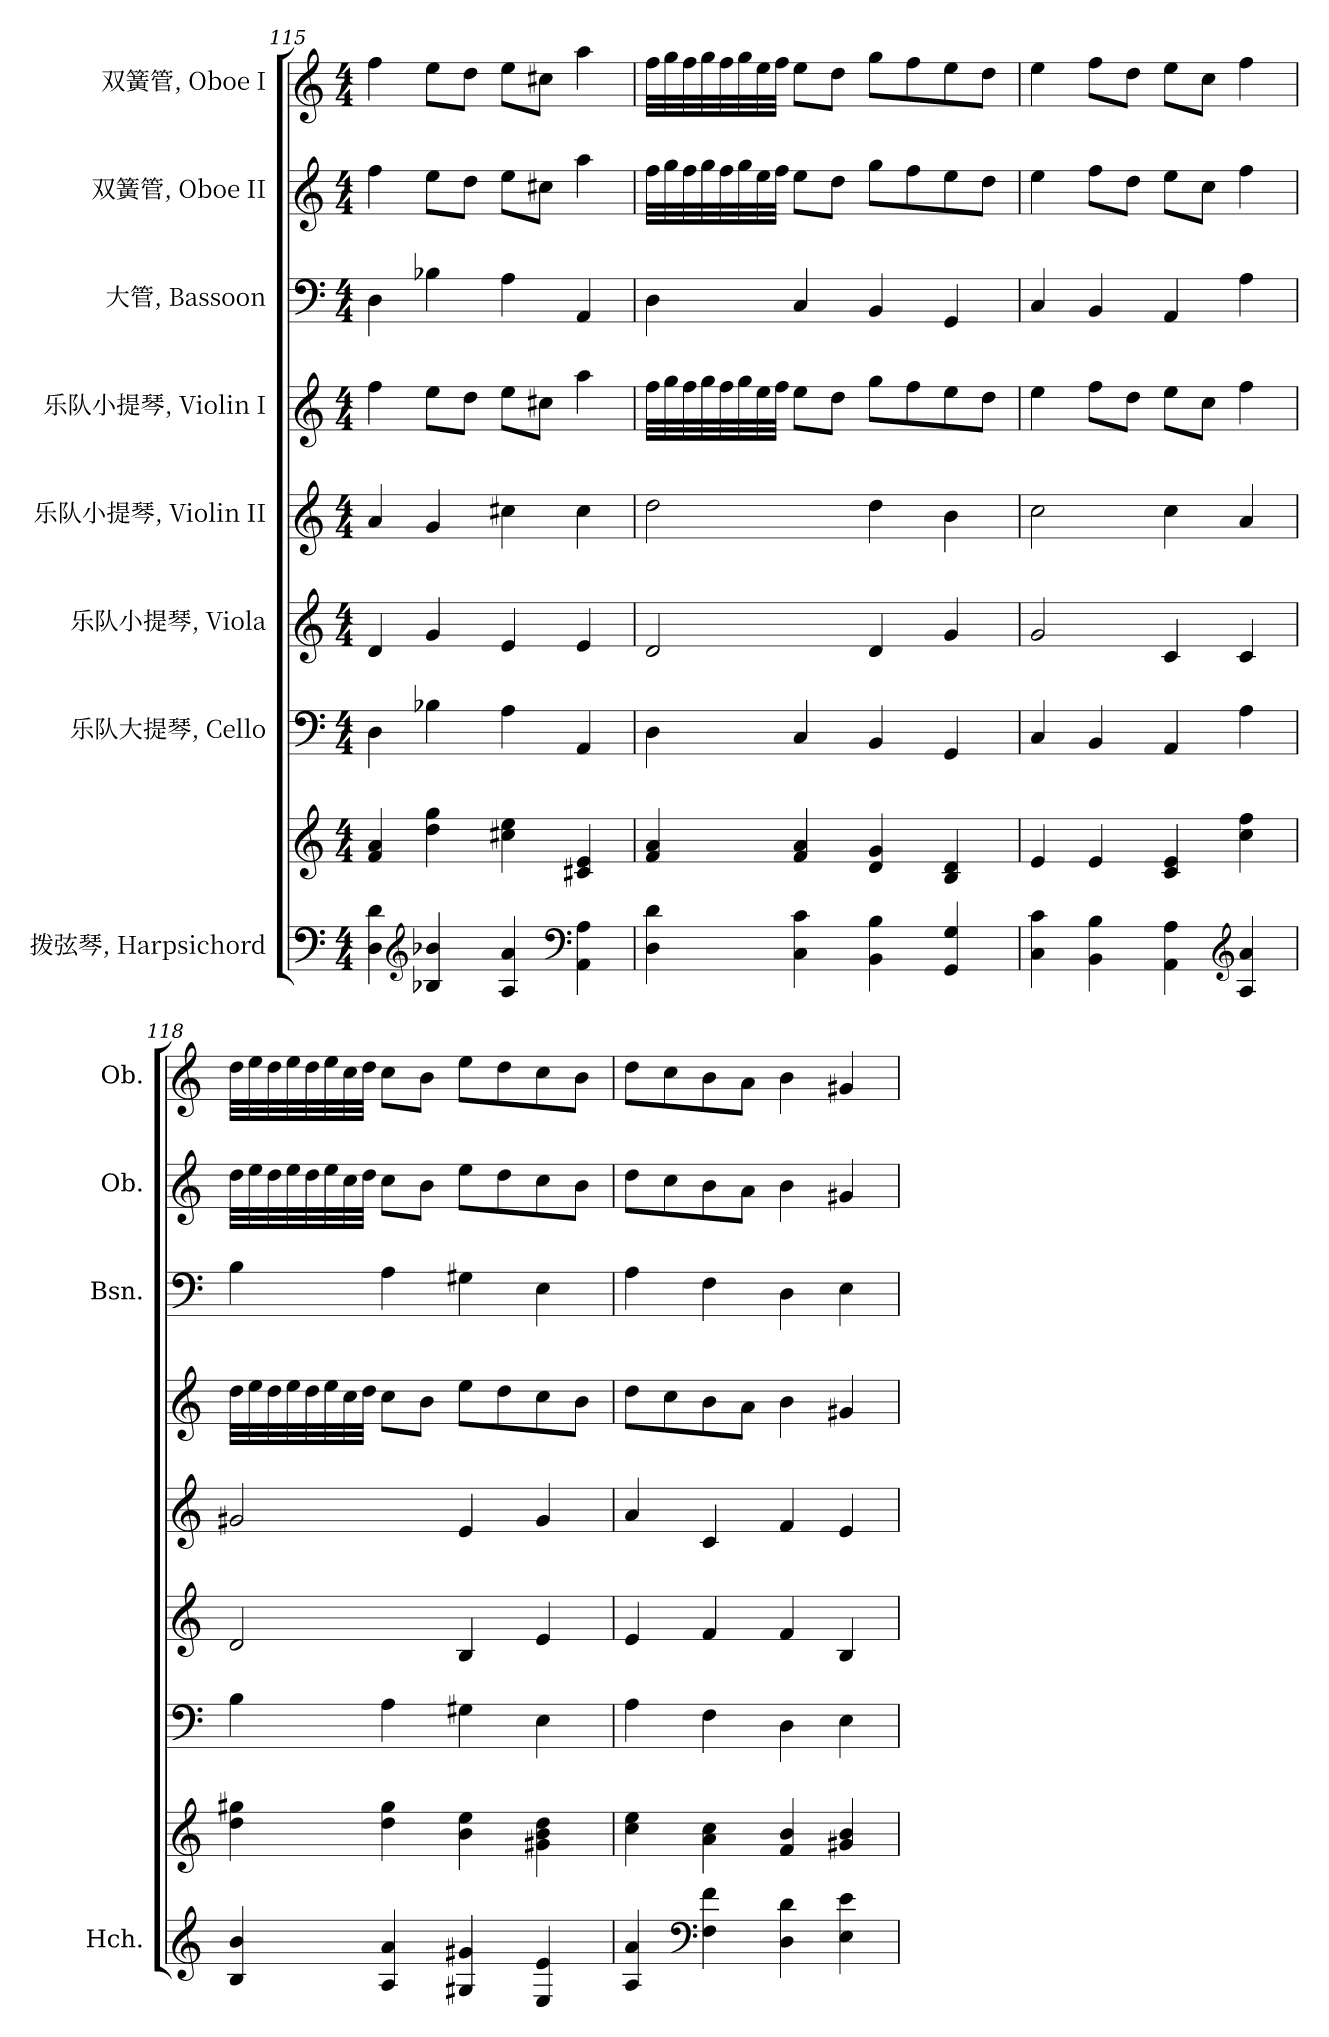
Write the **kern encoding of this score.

**kern	**kern	**kern	**kern	**kern	**kern	**kern	**kern	**kern
*part8	*part8	*part7	*part6	*part5	*part4	*part3	*part2	*part1
*staff9	*staff8	*staff7	*staff6	*staff5	*staff4	*staff3	*staff2	*staff1
*I"拨弦琴, Harpsichord	*	*I"乐队大提琴, Cello	*I"乐队小提琴, Viola	*I"乐队小提琴, Violin II	*I"乐队小提琴, Violin I	*I"大管, Bassoon	*I"双簧管, Oboe II	*I"双簧管, Oboe I
*I'Hch.	*	*	*	*	*	*I'Bsn.	*I'Ob.	*I'Ob.
*clefF4	*clefG2	*clefF4	*clefG2	*clefG2	*clefG2	*clefF4	*clefG2	*clefG2
*k[]	*k[]	*k[]	*k[]	*k[]	*k[]	*k[]	*k[]	*k[]
*M4/4	*M4/4	*M4/4	*M4/4	*M4/4	*M4/4	*M4/4	*M4/4	*M4/4
=115	=115	=115	=115	=115	=115	=115	=115	=115
4D\ 4d\	4f/ 4a/	4D\	4d/	4a/	4ff\	4D\	4ff\	4ff\
*clefG2	*	*	*	*	*	*	*	*
4B-X/ 4b-X/	4dd\ 4gg\	4B-X\	4g/	4g/	8ee\L	4B-X\	8ee\L	8ee\L
.	.	.	.	.	8dd\J	.	8dd\J	8dd\J
4A/ 4a/	4cc#X\ 4ee\	4A\	4e/	4cc#X\	8ee\L	4A\	8ee\L	8ee\L
.	.	.	.	.	8cc#X\J	.	8cc#X\J	8cc#X\J
*clefF4	*	*	*	*	*	*	*	*
4AA\ 4A\	4c#X/ 4e/	4AA/	4e/	4cc#\	4aa\	4AA/	4aa\	4aa\
!!LO:PB:g=z
=116	=116	=116	=116	=116	=116	=116	=116	=116
4D\ 4d\	4f/ 4a/	4D\	2d/	2dd\	32ff\LLL	4D\	32ff\LLL	32ff\LLL
.	.	.	.	.	32gg\	.	32gg\	32gg\
.	.	.	.	.	32ff\	.	32ff\	32ff\
.	.	.	.	.	32gg\	.	32gg\	32gg\
.	.	.	.	.	32ff\	.	32ff\	32ff\
.	.	.	.	.	32gg\	.	32gg\	32gg\
.	.	.	.	.	32ee\	.	32ee\	32ee\
.	.	.	.	.	32ff\JJJ	.	32ff\JJJ	32ff\JJJ
4C\ 4c\	4f/ 4a/	4C/	.	.	8ee\L	4C/	8ee\L	8ee\L
.	.	.	.	.	8dd\J	.	8dd\J	8dd\J
4BB\ 4B\	4d/ 4g/	4BB/	4d/	4dd\	8gg\L	4BB/	8gg\L	8gg\L
.	.	.	.	.	8ff\	.	8ff\	8ff\
4GG/ 4G/	4B/ 4d/	4GG/	4g/	4b\	8ee\	4GG/	8ee\	8ee\
.	.	.	.	.	8dd\J	.	8dd\J	8dd\J
=117	=117	=117	=117	=117	=117	=117	=117	=117
4C\ 4c\	4e/	4C/	2g/	2cc\	4ee\	4C/	4ee\	4ee\
4BB\ 4B\	4e/	4BB/	.	.	8ff\L	4BB/	8ff\L	8ff\L
.	.	.	.	.	8dd\J	.	8dd\J	8dd\J
4AA\ 4A\	4c/ 4e/	4AA/	4c/	4cc\	8ee\L	4AA/	8ee\L	8ee\L
.	.	.	.	.	8cc\J	.	8cc\J	8cc\J
*clefG2	*	*	*	*	*	*	*	*
4A/ 4a/	4cc\ 4ff\	4A\	4c/	4a/	4ff\	4A\	4ff\	4ff\
=118	=118	=118	=118	=118	=118	=118	=118	=118
4B/ 4b/	4dd\ 4gg#X\	4B\	2d/	2g#X/	32dd\LLL	4B\	32dd\LLL	32dd\LLL
.	.	.	.	.	32ee\	.	32ee\	32ee\
.	.	.	.	.	32dd\	.	32dd\	32dd\
.	.	.	.	.	32ee\	.	32ee\	32ee\
.	.	.	.	.	32dd\	.	32dd\	32dd\
.	.	.	.	.	32ee\	.	32ee\	32ee\
.	.	.	.	.	32cc\	.	32cc\	32cc\
.	.	.	.	.	32dd\JJJ	.	32dd\JJJ	32dd\JJJ
4A/ 4a/	4dd\ 4gg#\	4A\	.	.	8cc\L	4A\	8cc\L	8cc\L
.	.	.	.	.	8b\J	.	8b\J	8b\J
4G#X/ 4g#X/	4b\ 4ee\	4G#X\	4B/	4e/	8ee\L	4G#X\	8ee\L	8ee\L
.	.	.	.	.	8dd\	.	8dd\	8dd\
4E/ 4e/	4g#X\ 4b\ 4dd\	4E\	4e/	4g#/	8cc\	4E\	8cc\	8cc\
.	.	.	.	.	8b\J	.	8b\J	8b\J
=119	=119	=119	=119	=119	=119	=119	=119	=119
4A/ 4a/	4cc\ 4ee\	4A\	4e/	4a/	8dd\L	4A\	8dd\L	8dd\L
.	.	.	.	.	8cc\	.	8cc\	8cc\
*clefF4	*	*	*	*	*	*	*	*
4F\ 4f\	4a\ 4cc\	4F\	4f/	4c/	8b\	4F\	8b\	8b\
.	.	.	.	.	8a\J	.	8a\J	8a\J
4D\ 4d\	4f/ 4b/	4D\	4f/	4f/	4b\	4D\	4b\	4b\
4E\ 4e\	4g#X/ 4b/	4E\	4B/	4e/	4g#X/	4E\	4g#X/	4g#X/
=	=	=	=	=	=	=	=	=
*-	*-	*-	*-	*-	*-	*-	*-	*-
